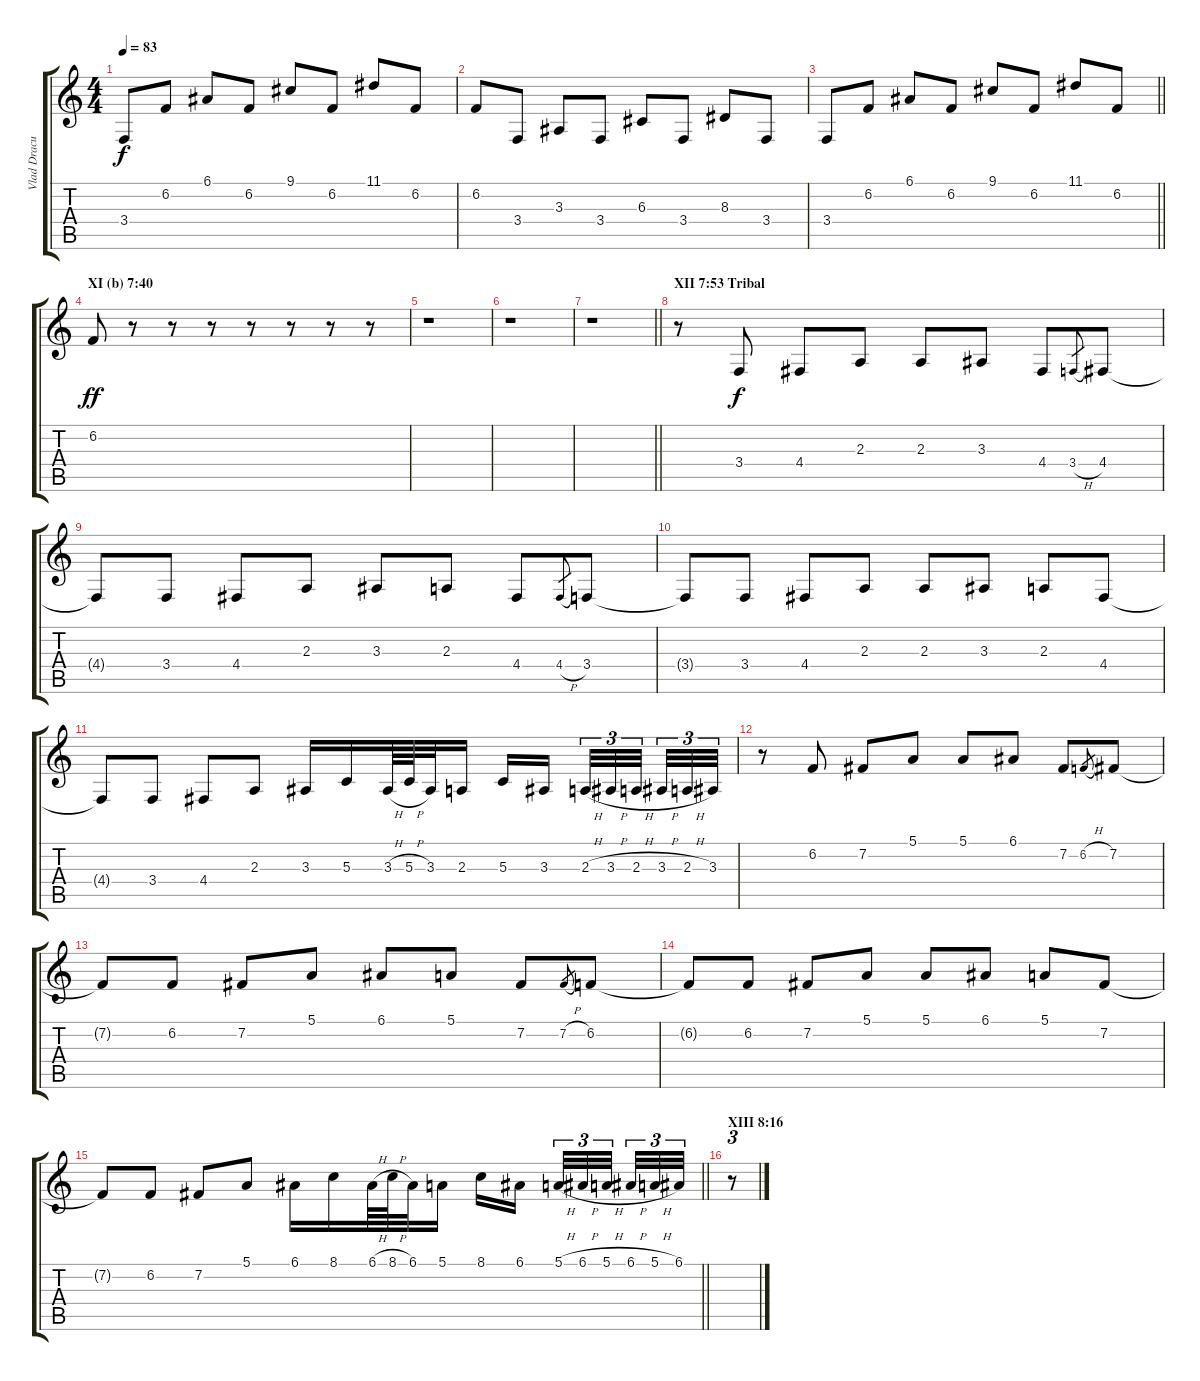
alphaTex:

\track ("Vlad Dracul / Marcel \"Vampallens\"" "Vlad Dracu") {instrument stringensemble1}
\staff {score tabs}
\tuning (E4 B3 G3 D3 A2 E2) {hide}
\ts (4 4)
\tempo 83
\clef g2
\ks c
3.4.8{dy f} 6.2.8 6.1.8 6.2.8 9.1.8 6.2.8 11.1.8 6.2.8 |
6.2.8 3.4.8 3.3.8 3.4.8 6.3.8 3.4.8 8.3.8 3.4.8 |
\barLineRight lightlight
3.4.8 6.2.8 6.1.8 6.2.8 9.1.8 6.2.8 11.1.8 6.2.8 |
\section ("" "XI (b) 7:40")
6.2.8{dy ff} r.8 r.8 r.8 r.8 r.8 r.8 r.8 |
r.1 |
r.1 |
\barLineRight lightlight
r.1 |
\section ("" "XII 7:53 Tribal")
r.8 3.4.8{dy f} 4.4.8 2.3.8 2.3.8 3.3.8 4.4.8 3.4{h}.8{gr} 4.4.8 |
4.4{t}.8 3.4.8 4.4.8 2.3.8 3.3.8 2.3.8 4.4.8 4.4{h}.8{gr} 3.4.8 |
3.4{t}.8 3.4.8 4.4.8 2.3.8 2.3.8 3.3.8 2.3.8 4.4.8 |
4.4{t}.8 3.4.8 4.4.8 2.3.8 3.3.16 5.3.16 3.3{h}.64 5.3{h}.64 3.3.32 2.3.16 5.3.16 3.3.16{beam splitsecondary} 2.3{h}.32{tu (3 2)} 3.3{h}.32{tu (3 2)} 2.3{h}.32{tu (3 2) beam splitsecondary} 3.3{h}.32{tu (3 2)} 2.3{h}.32{tu (3 2)} 3.3.32{tu (3 2)} |
r.8 6.2.8 7.2.8 5.1.8 5.1.8 6.1.8 7.2.8 6.2{h}.8{gr} 7.2.8 |
7.2{t}.8 6.2.8 7.2.8 5.1.8 6.1.8 5.1.8 7.2.8 7.2{h}.8{gr} 6.2.8 |
6.2{t}.8 6.2.8 7.2.8 5.1.8 5.1.8 6.1.8 5.1.8 7.2.8 |
\barLineRight lightlight
7.2{t}.8 6.2.8 7.2.8 5.1.8 6.1.16 8.1.16 6.1{h}.64 8.1{h}.64 6.1.32 5.1.16 8.1.16 6.1.16{beam splitsecondary} 5.1{h}.32{tu (3 2)} 6.1{h}.32{tu (3 2)} 5.1{h}.32{tu (3 2) beam splitsecondary} 6.1{h}.32{tu (3 2)} 5.1{h}.32{tu (3 2)} 6.1.32{tu (3 2)} |
\section ("" "XIII 8:16")
r.8{tu (3 2)}
